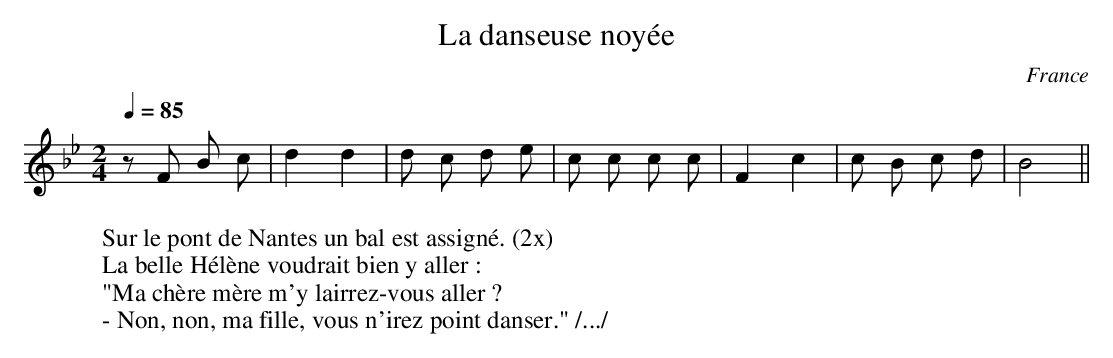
X:1
T:La danseuse noyée
O:France
M:2/4
L:1/8
Q:1/4=85
K:Bb
 z F B c | d2 d2 | d c d e | c c c c | F2 c2 | c B c d | B4 ||
W:Sur le pont de Nantes un bal est assigné. (2x)
W:La belle Hélène voudrait bien y aller :
W:"Ma chère mère m'y lairrez-vous aller ?
W:- Non, non, ma fille, vous n'irez point danser." /.../
